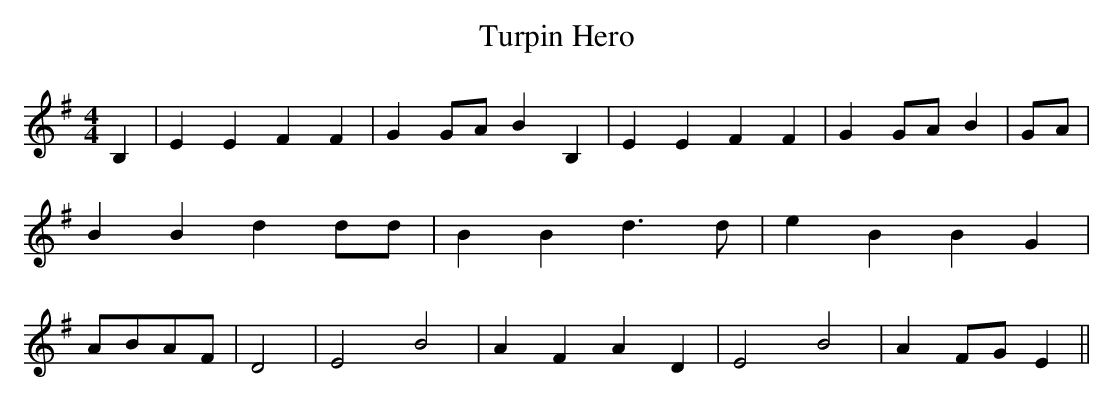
X:1
T:Turpin Hero
M:4/4
L:1/4
K:G
 B,| E E F F| GG/2-A/2 B B,| E E F F| G G/2A/2 B|G/2-A/2| B B d d/2d/2|\
 B B d3/2 d/2| e B B G|A/2-B/2A/2-F/2| D2| E2 B2| A F A D| E2 B2| AF/2-G/2 E||\
